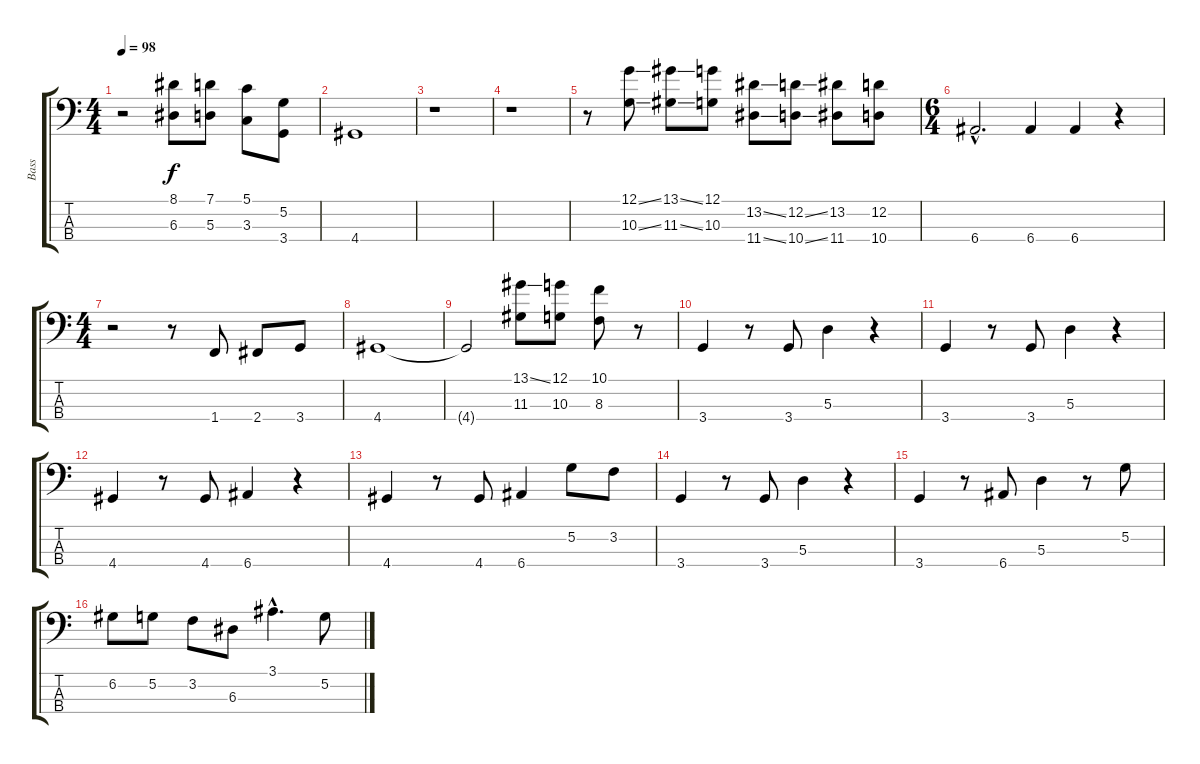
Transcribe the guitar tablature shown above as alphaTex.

\track ("Bass" "Bass") {instrument electricbassfinger}
\staff {score tabs}
\tuning (G2 D2 A1 E1) {hide}
\ts (4 4)
\tempo 98
\clef f4
\ks c
r.2{dy f} (8.1 6.3).8 (7.1 5.3).8 (5.1 3.3).8 (5.2 3.4).8 |
4.4.1 |
r.1 |
r.1 |
r.8 (12.1{ss} 10.3{ss}).8 (13.1{ss} 11.3{ss}).8 (12.1 10.3).8 (13.2{ss} 11.4{ss}).8 (12.2{ss} 10.4{ss}).8 (13.2 11.4).8 (12.2 10.4).8 |
\ts (6 4)
6.4{hac}.2{d} 6.4.4 6.4.4 r.4 |
\ts (4 4)
r.2 r.8 1.4.8 2.4.8 3.4.8 |
4.4.1 |
4.4{t}.2 (13.1{ss} 11.3).8 (12.1 10.3).8 (10.1 8.3).8 r.8 |
3.4.4 r.8 3.4.8 5.3.4 r.4 |
3.4.4 r.8 3.4.8 5.3.4 r.4 |
4.4.4 r.8 4.4.8 6.4.4 r.4 |
4.4.4 r.8 4.4.8 6.4.4 5.2.8 3.2.8 |
3.4.4 r.8 3.4.8 5.3.4 r.4 |
3.4.4 r.8 6.4.8 5.3.4 r.8 5.2.8 |
6.2.8 5.2.8 3.2.8 6.3.8 3.1{hac}.4{d} 5.2.8
